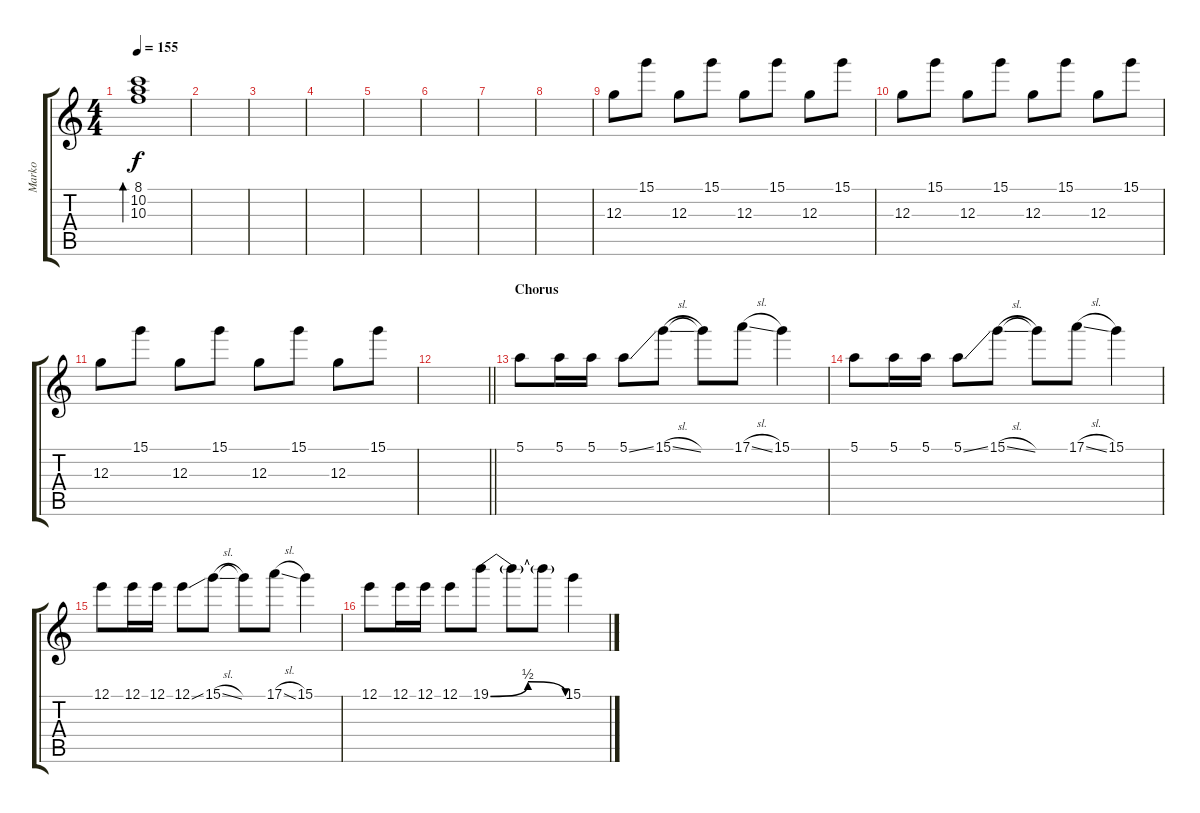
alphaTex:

\track ("Marko" "Marko") {instrument distortionguitar}
\staff {score tabs}
\tuning (E4 B3 G3 D3 A2 E2) {hide}
\ts (4 4)
\tempo 155
\clef g2
\ks c
(8.1 10.2 10.3).1{bd 480 dy f} |
|
|
|
|
|
|
|
12.3.8{volume 10 instrument distortionguitar} 15.1.8 12.3.8 15.1.8 12.3.8 15.1.8 12.3.8 15.1.8 |
12.3.8 15.1.8 12.3.8 15.1.8 12.3.8 15.1.8 12.3.8 15.1.8 |
12.3.8 15.1.8 12.3.8 15.1.8 12.3.8 15.1.8 12.3.8 15.1.8 |
\barLineRight lightlight
|
\section ("" "Chorus")
5.1.8{volume 13} 5.1.16 5.1.16 5.1{ss}.8 15.1{sl}.8 15.1{t}.8 17.1{sl}.8 15.1.4 |
5.1.8 5.1.16 5.1.16 5.1{ss}.8 15.1{sl}.8 15.1{t}.8 17.1{sl}.8 15.1.4 |
12.1.8 12.1.16 12.1.16 12.1{ss}.8 15.1{sl}.8 15.1{t}.8 17.1{sl}.8 15.1.4 |
12.1.8 12.1.16 12.1.16 12.1.8 19.1{be (bendrelease 0 0 15 2 36 2 60 0)}.8 19.1{t}.8 19.1{t}.8 15.1.4
